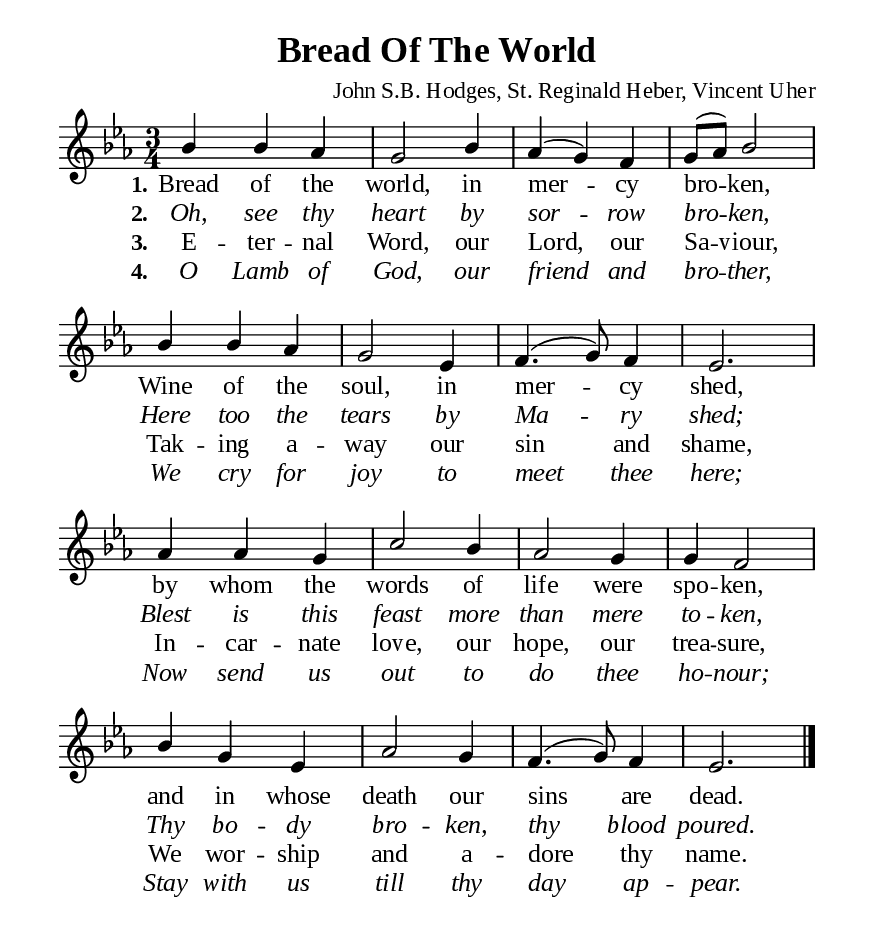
\version "2.18.2"

\header {
  title = "Bread Of The World"
  composer = "John S.B. Hodges, St. Reginald Heber, Vincent Uher"
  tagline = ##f
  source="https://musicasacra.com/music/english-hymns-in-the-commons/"
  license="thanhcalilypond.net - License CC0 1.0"
}

global= {
  \key ees \major
  \time 3/4
  \override Score.BarNumber.break-visibility = ##(#f #f #f)
  \override Lyrics.LyricSpace.minimum-distance = #3.0
}

\paper {
  #(set-paper-size "a5")
  top-margin = 10\mm
  bottom-margin = 5\mm
  left-margin = 10\mm
  right-margin = 10\mm
  indent = #0
  #(define fonts
	 (make-pango-font-tree "Liberation Serif"
	 		       "Liberation Serif"
			       "Liberation Serif"
			       (/ 20 20)))
  system-system-spacing = #'((basic-distance . 3) (padding . 3))
}

printItalic = \with {
  \override LyricText.font-shape = #'italic
}

% Verse music
musicVerseSoprano = \relative c'' {
  bes4 bes aes |
  g2 bes4 |
  aes (g) f |
  g8 (aes) bes2 |
  bes4 bes aes |
  g2 ees4 |
  f4. (g8) f4 |
  ees2. |
  aes4 aes g |
  c2 bes4 |
  aes2 g4 |
  g f2 |
  bes4 g ees |
  aes2 g4 |
  f4. (g8) f4 |
  ees2. \bar "|."
}

% Verse lyrics
verseOne = \lyricmode {
  \set stanza = #"1."
  Bread of the world, in mer -- cy bro -- ken,
  Wine of the soul, in mer -- cy shed,
  by whom the words of life were spo -- ken,
  and in whose death our sins are dead.
}

verseTwo = \lyricmode {
  \set stanza = #"2."
  Oh, see thy heart by sor -- row bro -- ken,
  Here too the tears by Ma -- ry shed;
  Blest is this feast more than mere to -- ken,
  Thy bo -- dy bro -- ken, thy blood poured.
}

verseThree = \lyricmode {
  \set stanza = #"3."
  E -- ter -- nal Word, our Lord, our Sa -- viour,
  Tak -- ing a -- way our sin and shame,
  In -- car -- nate love, our hope, our trea -- sure,
  We wor -- ship and a -- dore thy name.
}

verseFour = \lyricmode {
  \set stanza = #"4."
  O Lamb of God, our friend and bro -- ther,
  We cry for joy to meet thee here;
  Now send us out to do thee ho -- nour;
  Stay with us till thy day ap -- pear.
}

% Layout
\score {
    \new ChoirStaff <<
      \new Staff <<
        \clef "treble"
        \new Voice = "sopranos" { \global \stemUp \slurUp \musicVerseSoprano }
      >>
      \new Lyrics \lyricsto sopranos \verseOne
      \new Lyrics \printItalic \lyricsto sopranos \verseTwo
      \new Lyrics \lyricsto sopranos \verseThree
      \new Lyrics \printItalic \lyricsto sopranos \verseFour
    >>
}
